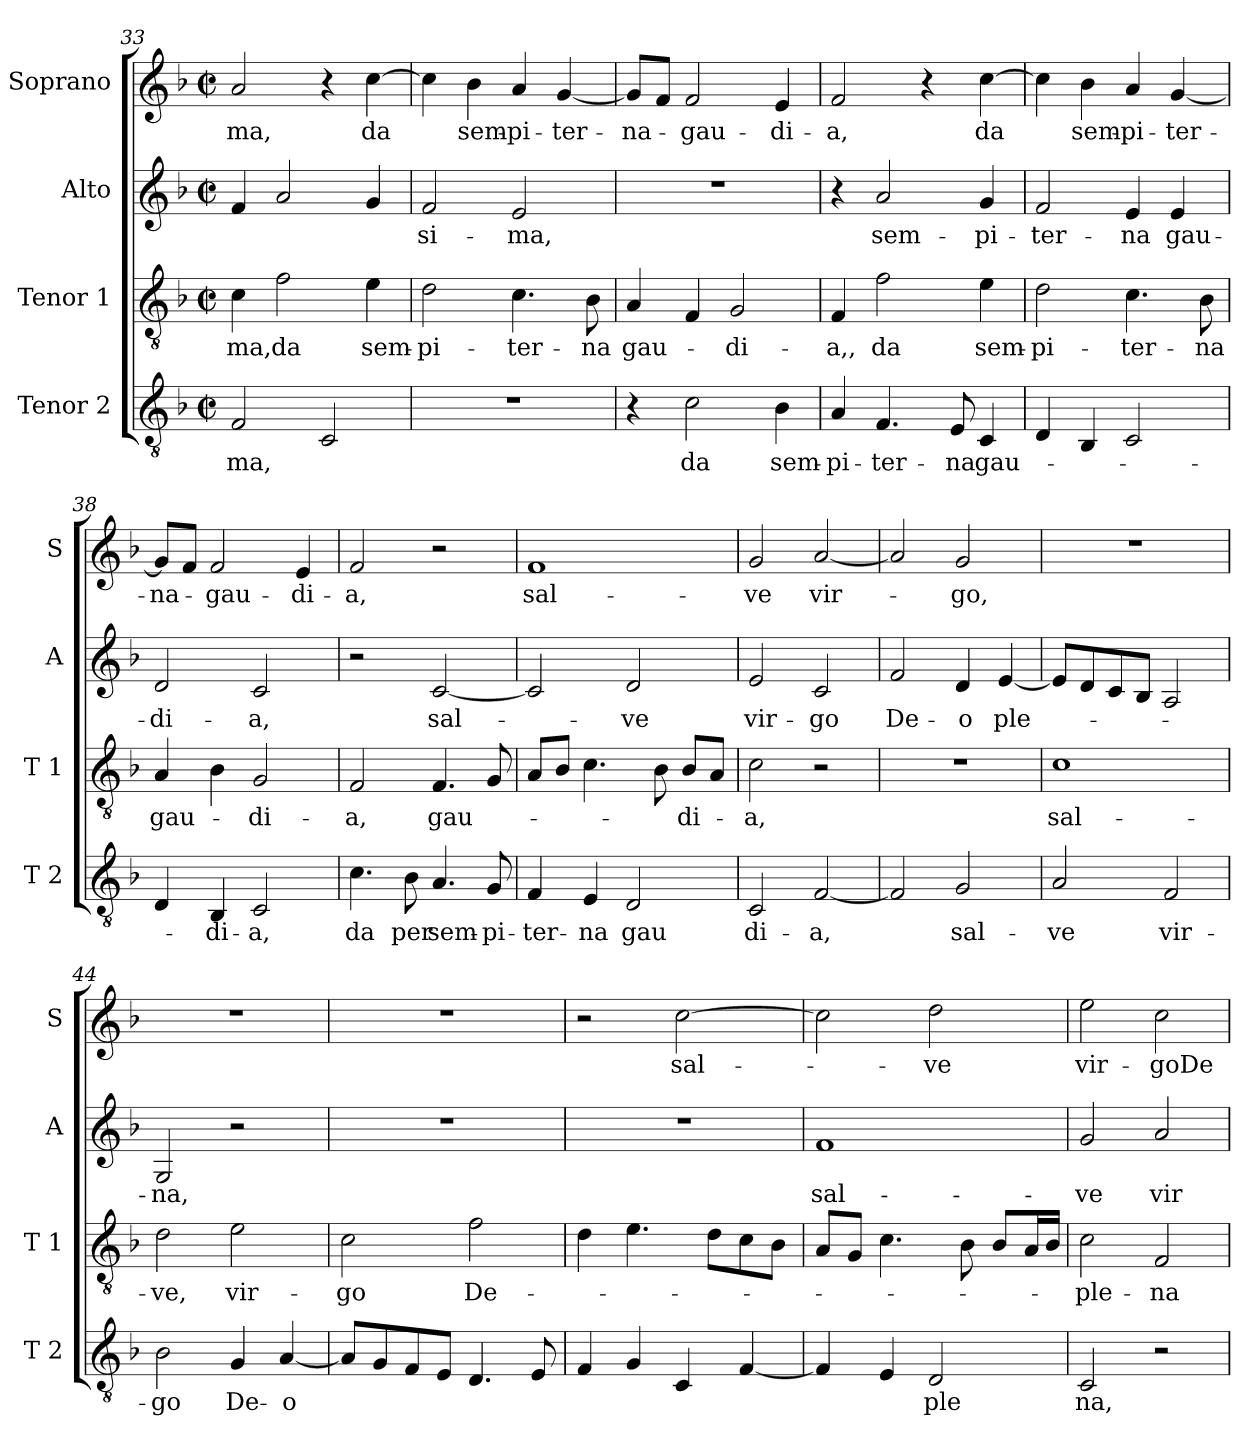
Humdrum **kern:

**kern	**text	**kern	**text	**kern	**text	**kern	**text
*part4	*part4	*part3	*part3	*part2	*part2	*part1	*part1
*staff4	*staff4	*staff3	*staff3	*staff2	*staff2	*staff1	*staff1
*I"Tenor 2	*	*I"Tenor 1	*	*I"Alto	*	*I"Soprano	*
*I'T 2	*	*I'T 1	*	*I'A	*	*I'S	*
*clefGv2	*	*clefGv2	*	*clefG2	*	*clefG2	*
*k[b-]	*	*k[b-]	*	*k[b-]	*	*k[b-]	*
*F:	*	*F:	*	*F:	*	*F:	*
*M2/2	*	*M2/2	*	*M2/2	*	*M2/2	*
*met(c|)	*	*met(c|)	*	*met(c|)	*	*met(c|)	*
=33	=33	=33	=33	=33	=33	=33	=33
!	!LO:LY:b	!	!LO:LY:b	!	!	!	!LO:LY:b
2F/	-ma,	4c\	-ma,	4f/	.	2a/	-ma,
!	!	!	!LO:LY:b	!	!	!	!
.	.	2f\	da	2a/	.	.	.
2C/	.	.	.	.	.	4r	.
!	!	!	!LO:LY:b	!	!	!	!LO:LY:b
.	.	4e\	sem-	4g/	.	[4cc\	da
=34	=34	=34	=34	=34	=34	=34	=34
!	!	!	!LO:LY:b	!	!LO:LY:b	!	!
1r	.	2d\	-pi-	2f/	-si-	4cc\]	.
!	!	!	!	!	!	!	!LO:LY:b
.	.	.	.	.	.	4b-\	sem-
!	!	!	!LO:LY:b	!	!LO:LY:b	!	!LO:LY:b
.	.	4.c\	-ter-	2e/	-ma,	4a/	-pi-
!	!	!	!	!	!	!	!LO:LY:b
.	.	.	.	.	.	[4g/	-ter-
!	!	!	!LO:LY:b	!	!	!	!
.	.	8B-\	-na	.	.	.	.
=35	=35	=35	=35	=35	=35	=35	=35
!	!	!	!LO:LY:b	!	!	!	!LO:LY:b
4r	.	4A/	gau-	1r	.	8g/L]	-na-
.	.	.	.	.	.	8f/J	.
!	!LO:LY:b	!	!	!	!	!	!LO:LY:b
2c\	da	4F/	.	.	.	2f/	-gau-
!	!	!	!LO:LY:b	!	!	!	!
.	.	2G/	-di-	.	.	.	.
!	!LO:LY:b	!	!	!	!	!	!LO:LY:b
4B-\	sem-	.	.	.	.	4e/	-di-
=36	=36	=36	=36	=36	=36	=36	=36
!	!LO:LY:b	!	!LO:LY:b	!	!	!	!LO:LY:b
4A/	-pi-	4F/	-a,,	4r	.	2f/	-a,
!	!LO:LY:b	!	!LO:LY:b	!	!LO:LY:b	!	!
4.F/	-ter-	2f\	da	2a/	sem-	.	.
.	.	.	.	.	.	4r	.
!	!LO:LY:b	!	!	!	!	!	!
8E/	-na	.	.	.	.	.	.
!	!LO:LY:b	!	!LO:LY:b	!	!LO:LY:b	!	!LO:LY:b
4C/	gau-	4e\	sem-	4g/	-pi-	[4cc\	da
!!LO:LB:g=z
=37	=37	=37	=37	=37	=37	=37	=37
!	!	!	!LO:LY:b	!	!LO:LY:b	!	!
4D/	.	2d\	-pi-	2f/	-ter-	4cc\]	.
!	!	!	!	!	!	!	!LO:LY:b
4BB-/	.	.	.	.	.	4b-\	sem-
!	!	!	!LO:LY:b	!	!LO:LY:b	!	!LO:LY:b
2C/	.	4.c\	-ter-	4e/	-na	4a/	-pi-
!	!	!	!	!	!LO:LY:b	!	!LO:LY:b
.	.	.	.	4e/	gau-	[4g/	-ter-
!	!	!	!LO:LY:b	!	!	!	!
.	.	8B-\	-na	.	.	.	.
=38	=38	=38	=38	=38	=38	=38	=38
!	!	!	!LO:LY:b	!	!LO:LY:b	!	!LO:LY:b
4D/	.	4A/	gau-	2d/	-di-	8g/L]	-na-
.	.	.	.	.	.	8f/J	.
!	!LO:LY:b	!	!	!	!	!	!LO:LY:b
4BB-/	-di-	4B-\	.	.	.	2f/	-gau-
!	!LO:LY:b	!	!LO:LY:b	!	!LO:LY:b	!	!
2C/	-a,	2G/	-di-	2c/	-a,	.	.
!	!	!	!	!	!	!	!LO:LY:b
.	.	.	.	.	.	4e/	-di-
=39	=39	=39	=39	=39	=39	=39	=39
!	!LO:LY:b	!	!LO:LY:b	!	!	!	!LO:LY:b
4.c\	da	2F/	-a,	2r	.	2f/	-a,
!	!LO:LY:b	!	!	!	!	!	!
8B-\	per	.	.	.	.	.	.
!	!LO:LY:b	!	!LO:LY:b	!	!LO:LY:b	!	!
4.A/	sem-	4.F/	gau-	[2c/	sal-	2r	.
!	!LO:LY:b	!	!	!	!	!	!
8G/	-pi-	8G/	.	.	.	.	.
=40	=40	=40	=40	=40	=40	=40	=40
!	!LO:LY:b	!	!	!	!	!	!LO:LY:b
4F/	-ter-	8A/L	.	2c/]	.	1f	sal-
.	.	8B-/J	.	.	.	.	.
!	!LO:LY:b	!	!	!	!	!	!
4E/	-na	4.c\	.	.	.	.	.
!	!LO:LY:b	!	!	!	!LO:LY:b	!	!
2D/	gau	.	.	2d/	-ve	.	.
.	.	8B-\	.	.	.	.	.
!	!	!	!LO:LY:b	!	!	!	!
.	.	8B-/L	-di-	.	.	.	.
.	.	8A/J	.	.	.	.	.
=41	=41	=41	=41	=41	=41	=41	=41
!	!LO:LY:b	!	!LO:LY:b	!	!LO:LY:b	!	!LO:LY:b
2C/	di-	2c\	-a,	2e/	vir-	2g/	-ve
!	!LO:LY:b	!	!	!	!LO:LY:b	!	!LO:LY:b
[2F/	-a,	2r	.	2c/	-go	[2a/	vir-
=42	=42	=42	=42	=42	=42	=42	=42
!	!	!	!	!	!LO:LY:b	!	!
2F/]	.	1r	.	2f/	De-	2a/]	.
!	!LO:LY:b	!	!	!	!LO:LY:b	!	!LO:LY:b
2G/	sal-	.	.	4d/	-o	2g/	-go,
!	!	!	!	!	!LO:LY:b	!	!
.	.	.	.	[4e/	ple-	.	.
!!LO:PB:g=z
=43	=43	=43	=43	=43	=43	=43	=43
!	!LO:LY:b	!	!LO:LY:b	!	!	!	!
2A/	-ve	1c	sal-	8e/L]	.	1r	.
.	.	.	.	8d/	.	.	.
.	.	.	.	8c/	.	.	.
.	.	.	.	8B-/J	.	.	.
!	!LO:LY:b	!	!	!	!	!	!
2F/	vir-	.	.	2A/	.	.	.
=44	=44	=44	=44	=44	=44	=44	=44
!	!LO:LY:b	!	!LO:LY:b	!	!LO:LY:b	!	!
2B-\	-go	2d\	-ve,	2G/	-na,	1r	.
!	!LO:LY:b	!	!LO:LY:b	!	!	!	!
4G/	De-	2e\	vir-	2r	.	.	.
!	!LO:LY:b	!	!	!	!	!	!
[4A/	-o	.	.	.	.	.	.
=45	=45	=45	=45	=45	=45	=45	=45
!	!	!	!LO:LY:b	!	!	!	!
8A/L]	.	2c\	-go	1r	.	1r	.
8G/	.	.	.	.	.	.	.
8F/	.	.	.	.	.	.	.
8E/J	.	.	.	.	.	.	.
!	!	!	!LO:LY:b	!	!	!	!
4.D/	.	2f\	De-	.	.	.	.
8E/	.	.	.	.	.	.	.
=46	=46	=46	=46	=46	=46	=46	=46
4F/	.	4d\	.	1r	.	2r	.
4G/	.	4.e\	.	.	.	.	.
!	!	!	!	!	!	!	!LO:LY:b
4C/	.	.	.	.	.	[2cc\	sal-
.	.	8d\L	.	.	.	.	.
[4F/	.	8c\	.	.	.	.	.
.	.	8B-\J	.	.	.	.	.
=47	=47	=47	=47	=47	=47	=47	=47
!	!	!	!	!	!LO:LY:b	!	!
4F/]	.	8A/L	.	1f	sal-	2cc\]	.
.	.	8G/J	.	.	.	.	.
4E/	.	4.c\	.	.	.	.	.
!	!LO:LY:b	!	!	!	!	!	!LO:LY:b
2D/	ple	.	.	.	.	2dd\	-ve
.	.	8B-\	.	.	.	.	.
.	.	8B-/L	.	.	.	.	.
.	.	16A/L	.	.	.	.	.
.	.	16B-/JJ	.	.	.	.	.
=48	=48	=48	=48	=48	=48	=48	=48
!	!LO:LY:b	!	!LO:LY:b	!	!LO:LY:b	!	!LO:LY:b
2C/	na,	2c\	-ple-	2g/	-ve	2ee\	vir-
!	!	!	!LO:LY:b	!	!LO:LY:b	!	!LO:LY:b
2r	.	2F/	-na	2a/	vir-	2cc\	-goDe-
=	=	=	=	=	=	=	=
*-	*-	*-	*-	*-	*-	*-	*-
